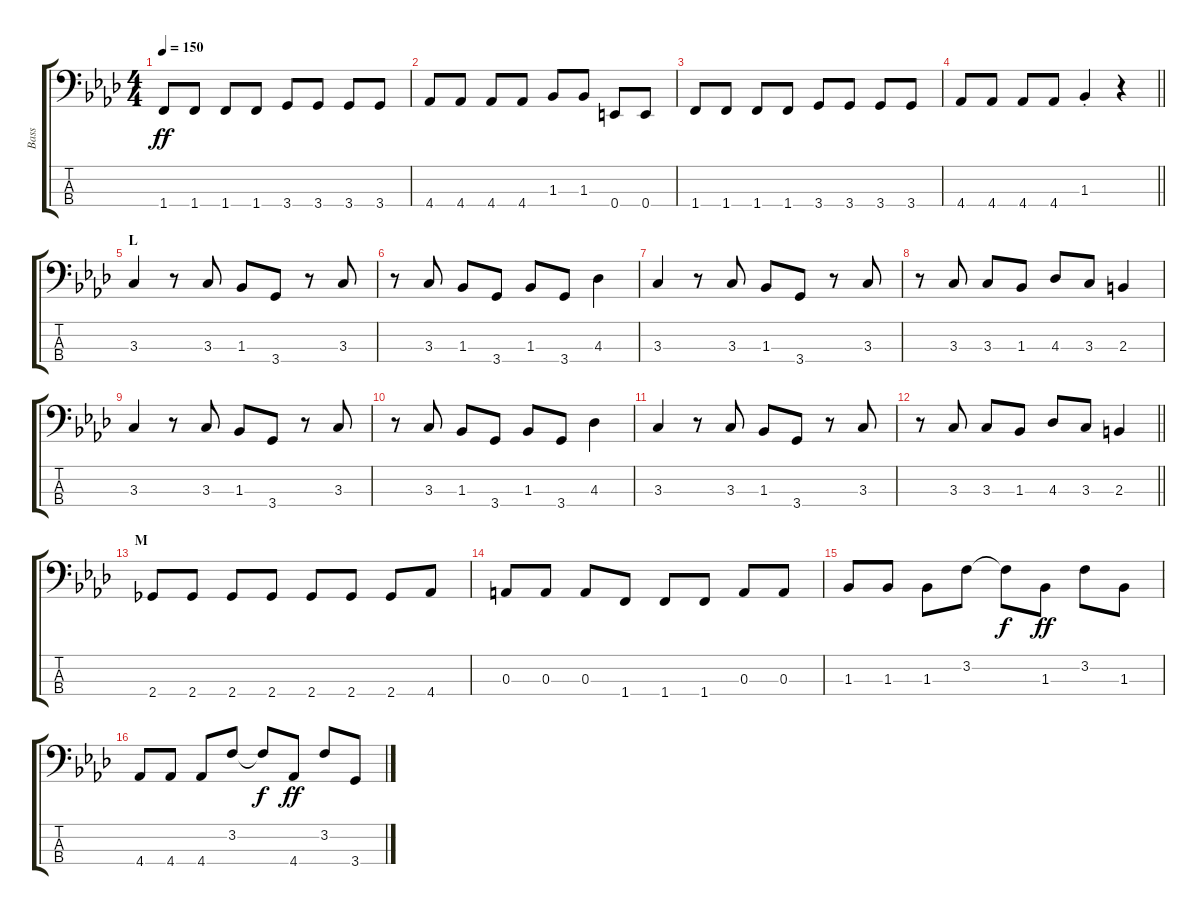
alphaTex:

\track ("Bass" "Bass") {instrument electricbasspick}
\staff {score tabs}
\tuning (G2 D2 A1 E1) {hide}
\ts (4 4)
\tempo 150
\clef f4
\ks ab
1.4.8{dy ff} 1.4.8 1.4.8 1.4.8 3.4.8 3.4.8 3.4.8 3.4.8 |
4.4.8 4.4.8 4.4.8 4.4.8 1.3.8 1.3.8 0.4.8 0.4.8 |
1.4.8 1.4.8 1.4.8 1.4.8 3.4.8 3.4.8 3.4.8 3.4.8 |
\barLineRight lightlight
4.4.8 4.4.8 4.4.8 4.4.8 1.3{st}.4 r.4 |
\section ("" "L")
3.3.4 r.8 3.3.8 1.3.8 3.4.8 r.8 3.3.8 |
r.8 3.3.8 1.3.8 3.4.8 1.3.8 3.4.8 4.3.4 |
3.3.4 r.8 3.3.8 1.3.8 3.4.8 r.8 3.3.8 |
r.8 3.3.8 3.3.8 1.3.8 4.3.8 3.3.8 2.3.4 |
3.3.4 r.8 3.3.8 1.3.8 3.4.8 r.8 3.3.8 |
r.8 3.3.8 1.3.8 3.4.8 1.3.8 3.4.8 4.3.4 |
3.3.4 r.8 3.3.8 1.3.8 3.4.8 r.8 3.3.8 |
\barLineRight lightlight
r.8 3.3.8 3.3.8 1.3.8 4.3.8 3.3.8 2.3.4 |
\section ("" "M")
2.4.8 2.4.8 2.4.8 2.4.8 2.4.8 2.4.8 2.4.8 4.4.8 |
0.3.8 0.3.8 0.3.8 1.4.8 1.4.8 1.4.8 0.3.8 0.3.8 |
1.3.8 1.3.8 1.3.8 3.2.8 3.2{t}.8{dy f} 1.3.8{dy ff} 3.2.8 1.3.8 |
4.4.8 4.4.8 4.4.8 3.2.8 3.2{t}.8{dy f} 4.4.8{dy ff} 3.2.8 3.4.8
